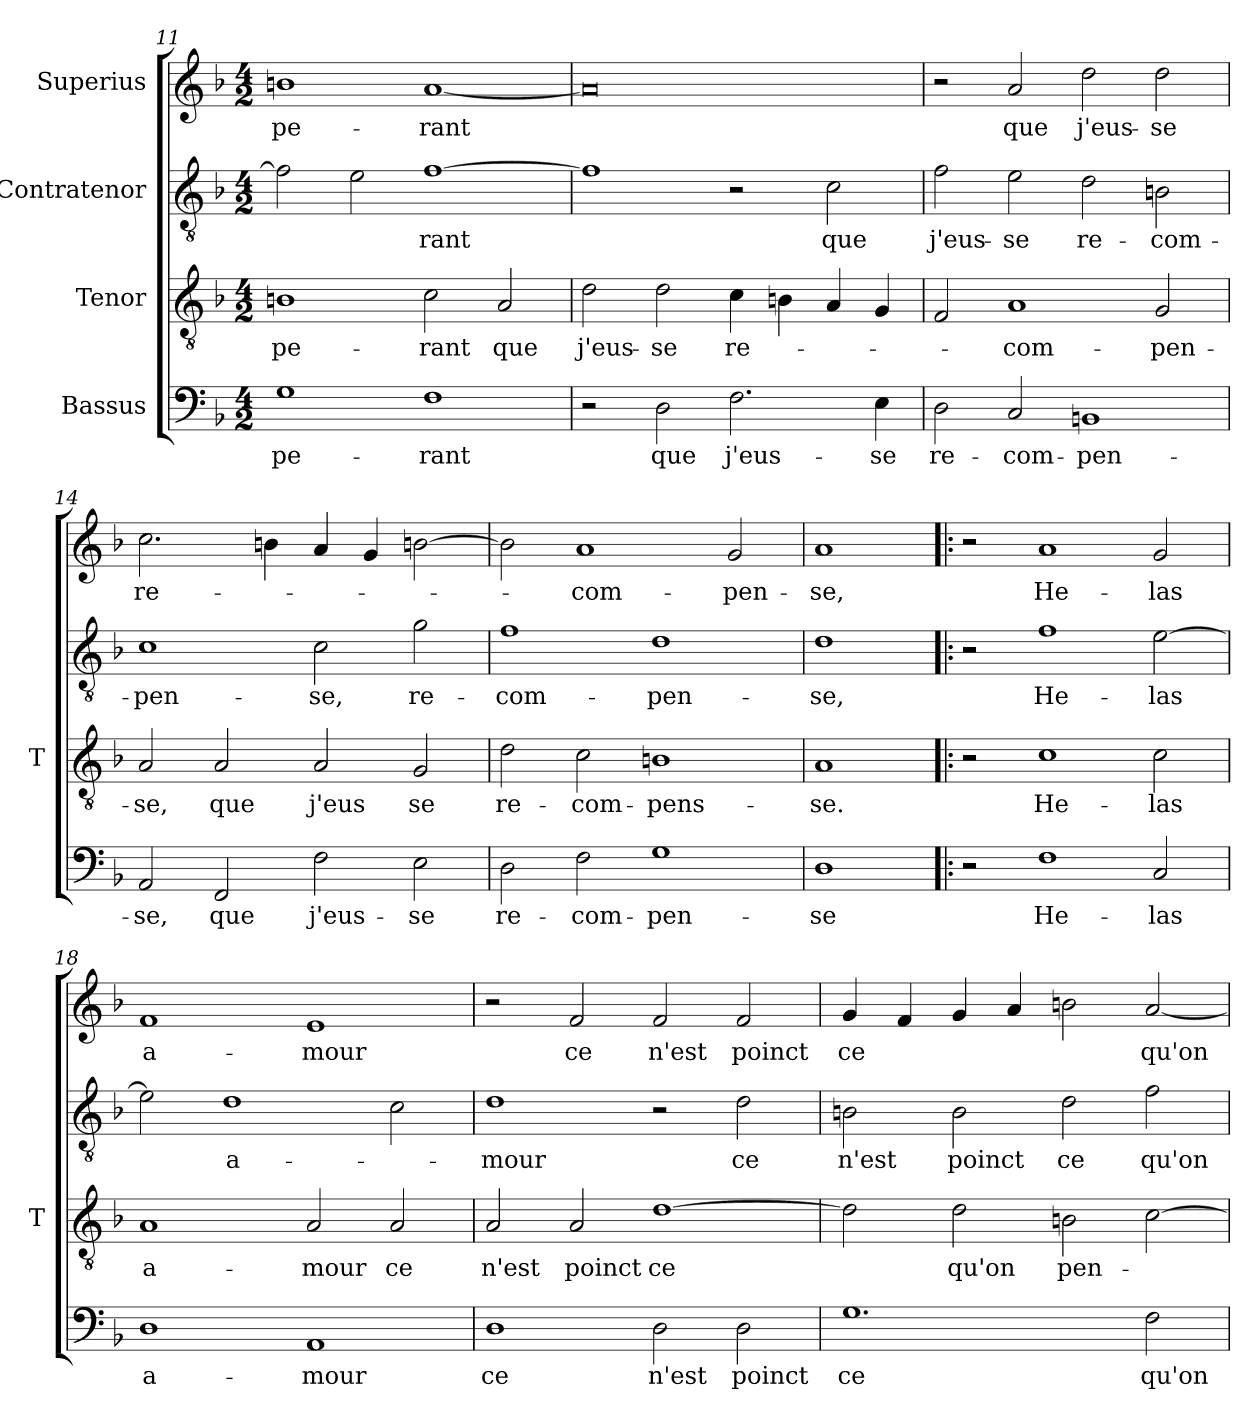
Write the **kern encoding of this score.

**kern	**text	**kern	**text	**kern	**text	**kern	**text
*part4	*part4	*part3	*part3	*part2	*part2	*part1	*part1
*staff4	*staff4	*staff3	*staff3	*staff2	*staff2	*staff1	*staff1
*I"Bassus	*	*I"Tenor	*	*I"Contratenor	*	*I"Superius	*
*	*	*I'T	*	*	*	*	*
*clefF4	*	*clefGv2	*	*clefGv2	*	*clefG2	*
*k[b-]	*	*k[b-]	*	*k[b-]	*	*k[b-]	*
*M4/2	*	*M4/2	*	*M4/2	*	*M4/2	*
=11	=11	=11	=11	=11	=11	=11	=11
1G	pe-	1Bn	pe-	2f]	.	1bn	pe-
.	.	.	.	2e	.	.	.
1F	-rant	2c	-rant	[1f	-rant	[1a	-rant
.	.	2A	-que	.	.	.	.
=12	=12	=12	=12	=12	=12	=12	=12
2r	.	2d	j'eus-	1f]	.	0a]	.
2D	-que	2d	-se	.	.	.	.
2.F	j'eus-	4c	re-	2r	.	.	.
.	.	4Bn	.	.	.	.	.
.	.	4A	.	2c	-que	.	.
4E	-se	4G	.	.	.	.	.
=13	=13	=13	=13	=13	=13	=13	=13
2D	re-	2F	.	2f	j'eus-	2r	.
2C	com-	1A	com-	2e	-se	2a	-que
1BBn	pen-	.	.	2d	re-	2dd	j'eus-
.	.	2G	pen-	2Bn	com-	2dd	-se
=14	=14	=14	=14	=14	=14	=14	=14
2AA	-se,	2A	-se,	1c	pen-	2.cc	re-
2FF	-que	2A	-que	.	.	.	.
.	.	.	.	.	.	4bn	.
2F	j'eus-	2A	-j'eus	2c	-se,	4a	.
.	.	.	.	.	.	4g	.
2E	-se	2G	-se	2g	re-	[2bn	.
=15	=15	=15	=15	=15	=15	=15	=15
2D	re-	2d	re-	1f	com-	2b]	.
2F	com-	2c	com-	.	.	1a	com-
1G	pen-	1Bn	pens-	1d	pen-	.	.
.	.	.	.	.	.	2g	pen-
=16	=16	=16	=16	=16	=16	=16	=16
1D	-se	1A	-se.	1d	-se,	1a	-se,
=17!|:	=17!|:	=17!|:	=17!|:	=17!|:	=17!|:	=17!|:	=17!|:
2r	.	2r	.	2r	.	2r	.
1F	He-	1c	He-	1f	He-	1a	He-
2C	-las	2c	-las	[2e	-las	2g	-las
=18	=18	=18	=18	=18	=18	=18	=18
1D	a-	1A	a-	2e]	.	1f	a-
.	.	.	.	1d	a-	.	.
1AA	-mour	2A	-mour	.	.	1e	-mour
.	.	2A	-ce	2c	.	.	.
=19	=19	=19	=19	=19	=19	=19	=19
1D	-ce	2A	-n'est	1d	-mour	2r	.
.	.	2A	-poinct	.	.	2f	-ce
2D	-n'est	[1d	-ce	2r	.	2f	-n'est
2D	-poinct	.	.	2d	-ce	2f	-poinct
=20	=20	=20	=20	=20	=20	=20	=20
1.G	-ce	2d]	.	2Bn	-n'est	4g	-ce
.	.	.	.	.	.	4f	.
.	.	2d	-qu'on	2B	-poinct	4g	.
.	.	.	.	.	.	4a	.
.	.	2Bn	pen-	2d	-ce	2bn	.
2F	-qu'on	[2c	.	2f	-qu'on	[2a	-qu'on
=	=	=	=	=	=	=	=
*-	*-	*-	*-	*-	*-	*-	*-
